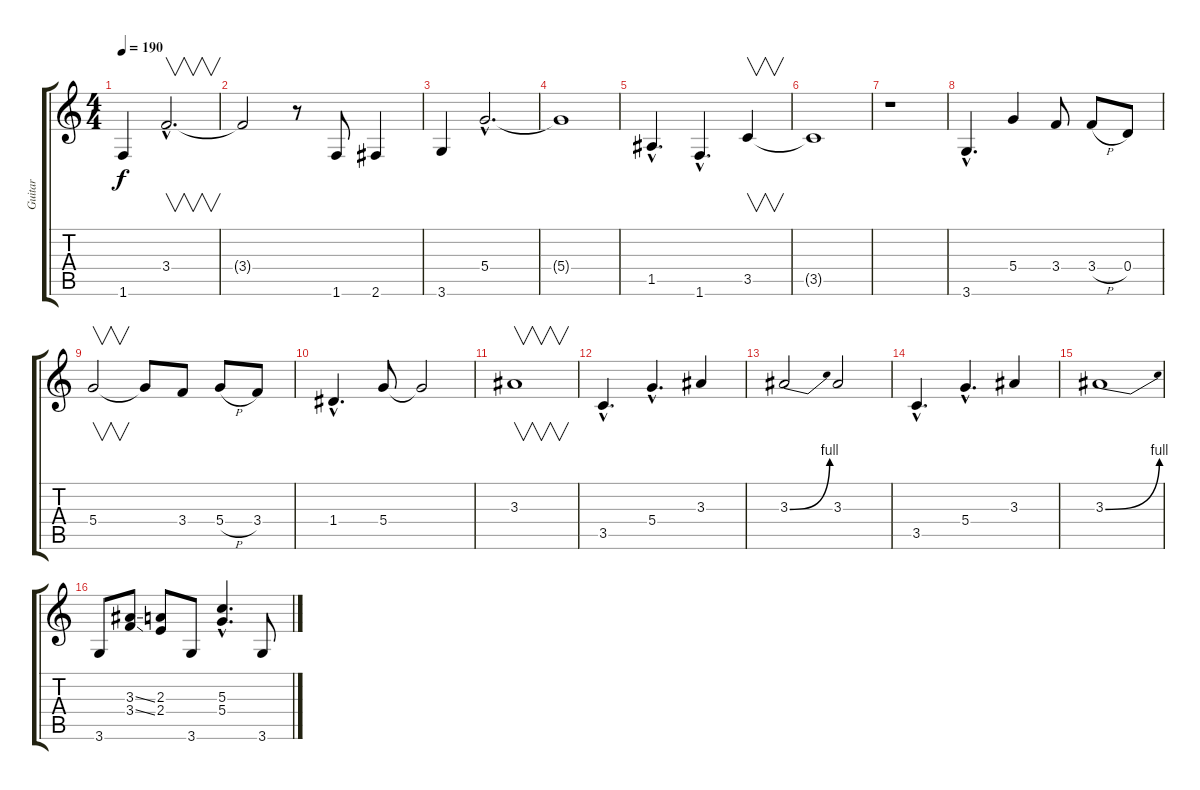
\track ("Guitar" "Guitar") {instrument overdrivenguitar}
\staff {score tabs}
\tuning (E4 B3 G3 D3 A2 E2) {hide}
\ts (4 4)
\tempo 190
\clef g2
\ks c
1.6.4{dy f} 3.4{hac}.2{v d} |
3.4{t}.2 r.8 1.6.8 2.6.4 |
3.6.4 5.4{hac}.2{d} |
5.4{t}.1 |
1.5{hac}.4{d} 1.6{hac}.4{d} 3.5.4{v} |
3.5{t}.1 |
r.1 |
3.6{hac}.4{d} 5.4.4 3.4.8 3.4{h}.8 0.4.8 |
5.4.2{v} 5.4{t}.8 3.4.8 5.4{h}.8 3.4.8 |
1.4{hac}.4{d} 5.4.8 5.4{t}.2 |
3.3.1{v} |
3.5{hac}.4{d} 5.4{hac}.4{d} 3.3.4 |
3.3{be (bend 0 0 60 4)}.2 3.3.2 |
3.5{hac}.4{d} 5.4{hac}.4{d} 3.3.4 |
3.3{be (bend 0 0 60 4)}.1 |
3.6.8 (3.3{ss} 3.4{ss}).8 (2.3 2.4).8 3.6.8 (5.3{hac} 5.4{hac}).4{d} 3.6.8
